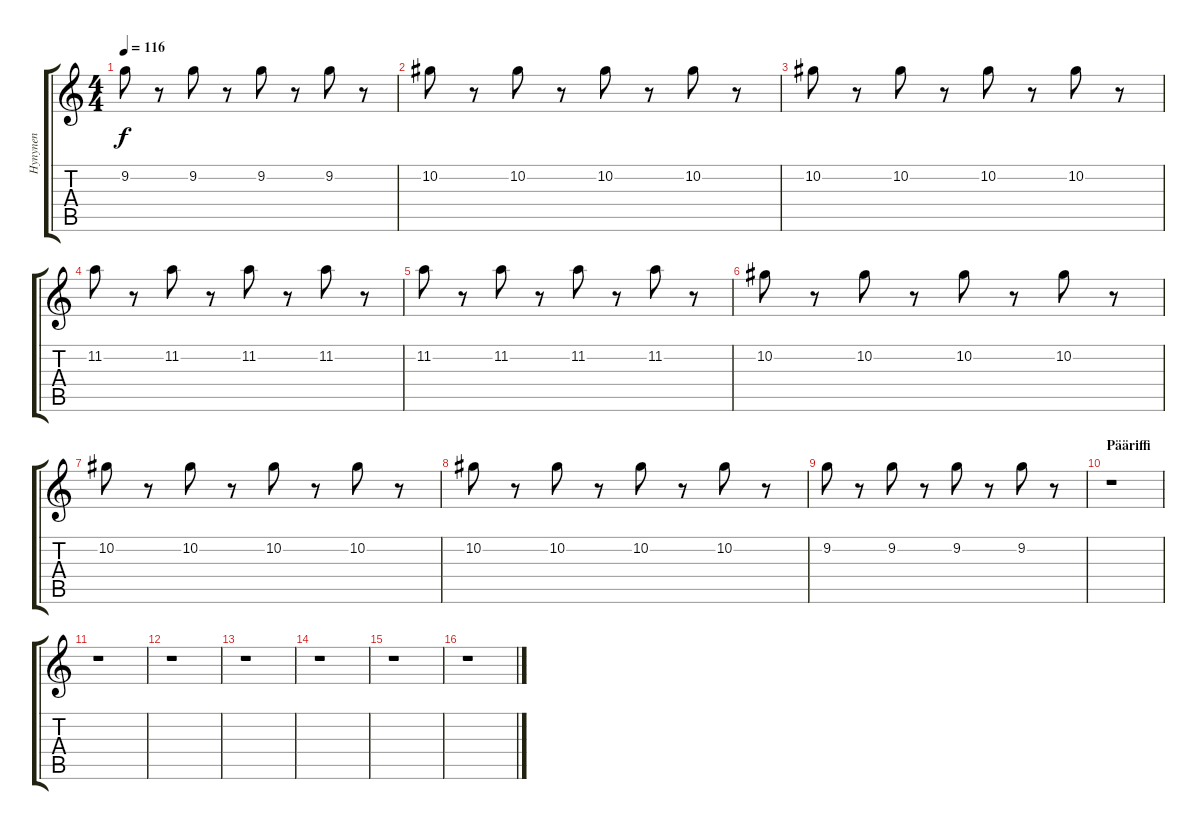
\track ("Hynynen" "Hynynen") {instrument distortionguitar}
\staff {score tabs}
\tuning (Eb4 Bb3 Gb3 Db3 Ab2 Db2) {hide}
\ts (4 4)
\tempo 116
\clef g2
\ks c
9.2.8{dy f} r.8 9.2.8 r.8 9.2.8 r.8 9.2.8 r.8 |
10.2.8 r.8 10.2.8 r.8 10.2.8 r.8 10.2.8 r.8 |
10.2.8 r.8 10.2.8 r.8 10.2.8 r.8 10.2.8 r.8 |
11.2.8 r.8 11.2.8 r.8 11.2.8 r.8 11.2.8 r.8 |
11.2.8 r.8 11.2.8 r.8 11.2.8 r.8 11.2.8 r.8 |
10.2.8 r.8 10.2.8 r.8 10.2.8 r.8 10.2.8 r.8 |
10.2.8 r.8 10.2.8 r.8 10.2.8 r.8 10.2.8 r.8 |
10.2.8 r.8 10.2.8 r.8 10.2.8 r.8 10.2.8 r.8 |
9.2.8 r.8 9.2.8 r.8 9.2.8 r.8 9.2.8 r.8 |
\section ("" "Pääriffi")
r.1 |
r.1 |
r.1 |
r.1 |
r.1 |
r.1 |
r.1
